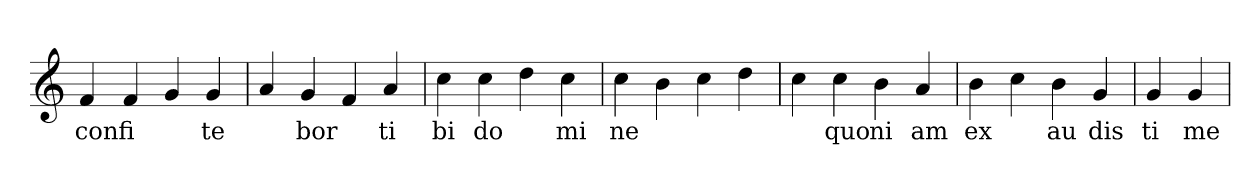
**kern	**text
*part1	*part1
*staff1	*staff1
*clefG2	*
=1	=1
4f	con
4f	fi
4g	.
4g	te
=2	=2
4a	.
4g	bor
4f	.
4a	ti
=3	=3
4cc	bi
4cc	do
4dd	.
4cc	mi
=4	=4
4cc	ne
4b	.
4cc	.
4dd	.
=5	=5
4cc	.
4cc	quo
4b	ni
4a	am
=6	=6
4b	ex
4cc	.
4b	au
4g	dis
=7	=7
4g	ti
4g	me
=	=
*-	*-
